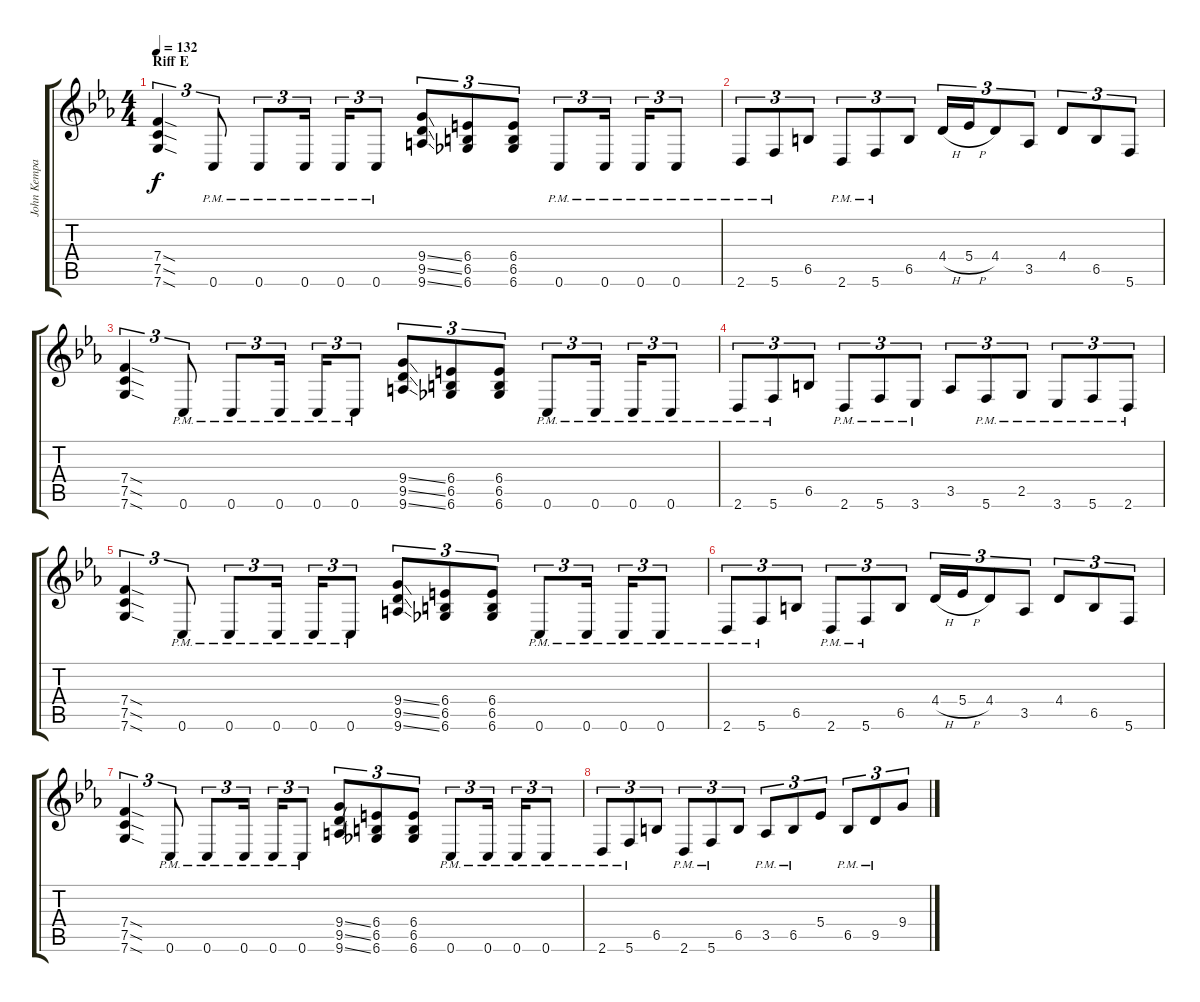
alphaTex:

\track ("John Kempainen" "John Kempa") {instrument distortionguitar}
\staff {score tabs}
\tuning (C4 G3 Eb3 Bb2 F2 C2) {hide}
\ts (4 4)
\section ("" "Riff E")
\tempo 132
\clef g2
\ks eb
(7.4{sod} 7.5{sod} 7.6{sod}).4{tu (3 2) dy f} 0.6{pm}.8{tu (3 2)} 0.6{pm}.8{tu (3 2)} 0.6{pm}.16{tu (3 2)} 0.6{pm}.16{tu (3 2)} 0.6{pm}.8{tu (3 2)} (9.4{ss} 9.5{ss} 9.6{ss}).8{tu (3 2)} (6.4 6.5 6.6).8{tu (3 2)} (6.4 6.5 6.6).8{tu (3 2)} 0.6{pm}.8{tu (3 2)} 0.6{pm}.16{tu (3 2)} 0.6{pm}.16{tu (3 2)} 0.6{pm}.8{tu (3 2)} |
2.6{pm}.8{tu (3 2)} 5.6{pm}.8{tu (3 2)} 6.5.8{tu (3 2)} 2.6{pm}.8{tu (3 2)} 5.6{pm}.8{tu (3 2)} 6.5.8{tu (3 2)} 4.4{h}.16{tu (3 2)} 5.4{h}.16{tu (3 2)} 4.4.8{tu (3 2)} 3.5.8{tu (3 2)} 4.4.8{tu (3 2)} 6.5.8{tu (3 2)} 5.6.8{tu (3 2)} |
(7.4{sod} 7.5{sod} 7.6{sod}).4{tu (3 2)} 0.6{pm}.8{tu (3 2)} 0.6{pm}.8{tu (3 2)} 0.6{pm}.16{tu (3 2)} 0.6{pm}.16{tu (3 2)} 0.6{pm}.8{tu (3 2)} (9.4{ss} 9.5{ss} 9.6{ss}).8{tu (3 2)} (6.4 6.5 6.6).8{tu (3 2)} (6.4 6.5 6.6).8{tu (3 2)} 0.6{pm}.8{tu (3 2)} 0.6{pm}.16{tu (3 2)} 0.6{pm}.16{tu (3 2)} 0.6{pm}.8{tu (3 2)} |
2.6{pm}.8{tu (3 2)} 5.6{pm}.8{tu (3 2)} 6.5.8{tu (3 2)} 2.6{pm}.8{tu (3 2)} 5.6{pm}.8{tu (3 2)} 3.6{pm}.8{tu (3 2)} 3.5.8{tu (3 2)} 5.6{pm}.8{tu (3 2)} 2.5{pm}.8{tu (3 2)} 3.6{pm}.8{tu (3 2)} 5.6{pm}.8{tu (3 2)} 2.6{pm}.8{tu (3 2)} |
(7.4{sod} 7.5{sod} 7.6{sod}).4{tu (3 2)} 0.6{pm}.8{tu (3 2)} 0.6{pm}.8{tu (3 2)} 0.6{pm}.16{tu (3 2)} 0.6{pm}.16{tu (3 2)} 0.6{pm}.8{tu (3 2)} (9.4{ss} 9.5{ss} 9.6{ss}).8{tu (3 2)} (6.4 6.5 6.6).8{tu (3 2)} (6.4 6.5 6.6).8{tu (3 2)} 0.6{pm}.8{tu (3 2)} 0.6{pm}.16{tu (3 2)} 0.6{pm}.16{tu (3 2)} 0.6{pm}.8{tu (3 2)} |
2.6{pm}.8{tu (3 2)} 5.6{pm}.8{tu (3 2)} 6.5.8{tu (3 2)} 2.6{pm}.8{tu (3 2)} 5.6{pm}.8{tu (3 2)} 6.5.8{tu (3 2)} 4.4{h}.16{tu (3 2)} 5.4{h}.16{tu (3 2)} 4.4.8{tu (3 2)} 3.5.8{tu (3 2)} 4.4.8{tu (3 2)} 6.5.8{tu (3 2)} 5.6.8{tu (3 2)} |
(7.4{sod} 7.5{sod} 7.6{sod}).4{tu (3 2)} 0.6{pm}.8{tu (3 2)} 0.6{pm}.8{tu (3 2)} 0.6{pm}.16{tu (3 2)} 0.6{pm}.16{tu (3 2)} 0.6{pm}.8{tu (3 2)} (9.4{ss} 9.5{ss} 9.6{ss}).8{tu (3 2)} (6.4 6.5 6.6).8{tu (3 2)} (6.4 6.5 6.6).8{tu (3 2)} 0.6{pm}.8{tu (3 2)} 0.6{pm}.16{tu (3 2)} 0.6{pm}.16{tu (3 2)} 0.6{pm}.8{tu (3 2)} |
2.6{pm}.8{tu (3 2)} 5.6{pm}.8{tu (3 2)} 6.5.8{tu (3 2)} 2.6{pm}.8{tu (3 2)} 5.6{pm}.8{tu (3 2)} 6.5.8{tu (3 2)} 3.5{pm}.8{tu (3 2)} 6.5{pm}.8{tu (3 2)} 5.4.8{tu (3 2)} 6.5{pm}.8{tu (3 2)} 9.5{pm}.8{tu (3 2)} 9.4.8{tu (3 2)}
